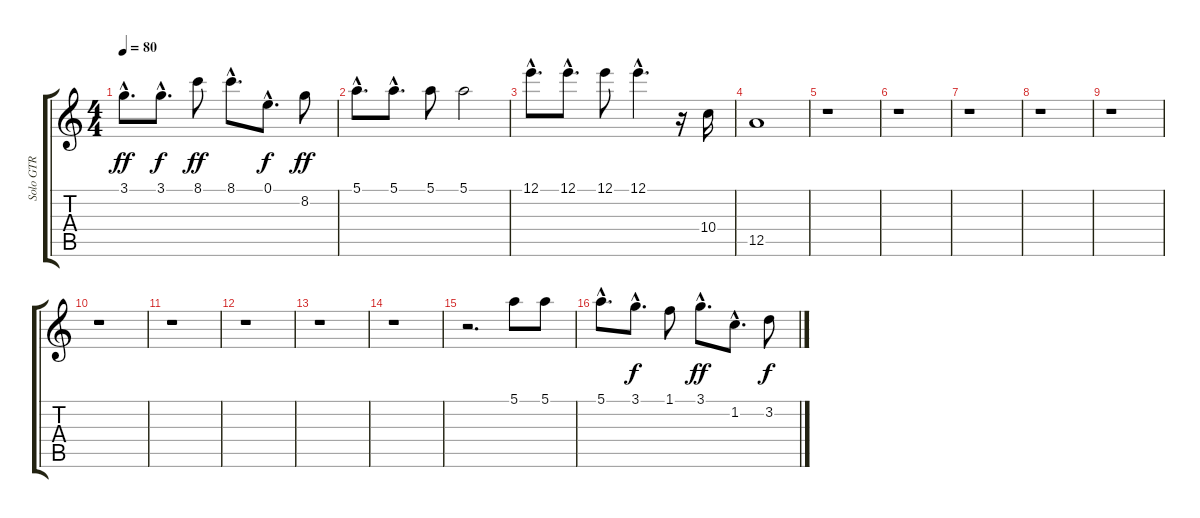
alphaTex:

\track ("Solo GTR" "Solo GTR") {instrument overdrivenguitar}
\staff {score tabs}
\tuning (E4 B3 G3 D3 A2 E2) {hide}
\ts (4 4)
\tempo 80
\clef g2
\ks c
3.1{hac}.8{d dy ff} 3.1{hac}.8{d dy f} 8.1.8{dy ff} 8.1{hac}.8{d} 0.1{hac}.8{d dy f} 8.2.8{dy ff} |
5.1{hac}.8{d balance 8} 5.1{hac}.8{d} 5.1.8 5.1.2 |
12.1{hac}.8{d} 12.1{hac}.8{d} 12.1.8 12.1{hac}.4{d} r.16 10.4.16 |
12.5.1{volume 12} |
r.1 |
r.1 |
r.1 |
r.1 |
r.1 |
r.1 |
r.1 |
r.1 |
r.1 |
r.1 |
r.2{d} 5.1.8{volume 12 balance 8} 5.1.8 |
5.1{hac}.8{d} 3.1{hac}.8{d dy f} 1.1.8 3.1{hac}.8{d dy ff} 1.2{hac}.8{d} 3.2.8{dy f}
